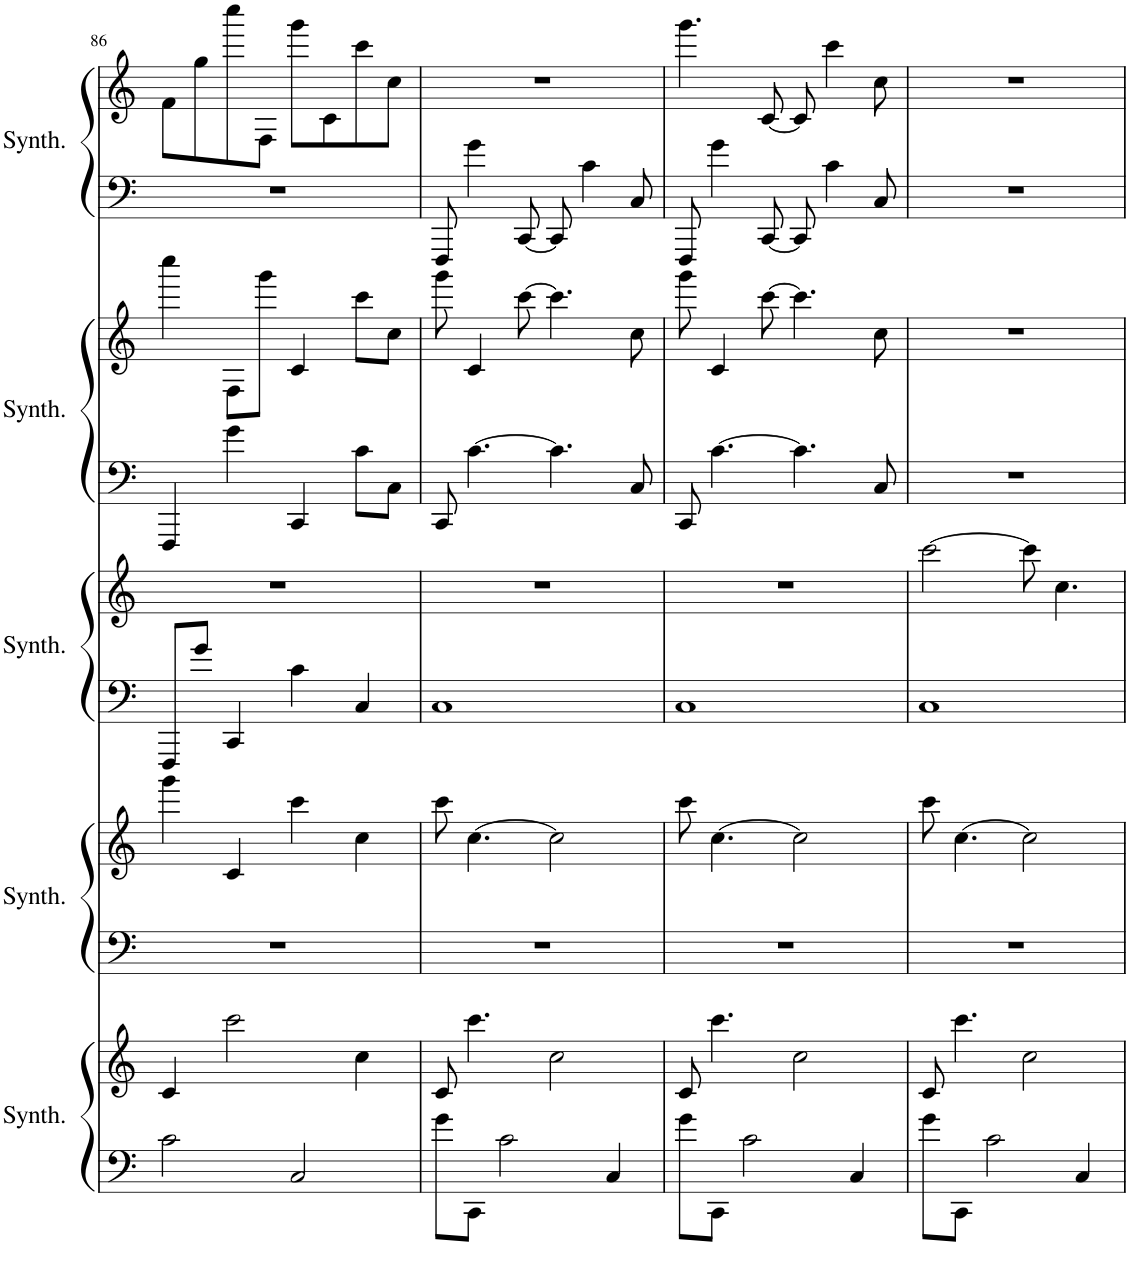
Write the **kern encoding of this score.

**kern	**kern	**kern	**kern	**kern	**kern	**kern	**kern	**kern	**kern
*part5	*part5	*part4	*part4	*part3	*part3	*part2	*part2	*part1	*part1
*staff10	*staff9	*staff8	*staff7	*staff6	*staff5	*staff4	*staff3	*staff2	*staff1
*I"Pad Synthesizer, Warm Pad	*	*I"Pad Synthesizer, Warm Pad	*	*I"Pad Synthesizer, Warm Pad	*	*I"Pad Synthesizer, Warm Pad	*	*I"Pad Synthesizer, Warm Pad	*
*I'Synth.	*	*I'Synth.	*	*I'Synth.	*	*I'Synth.	*	*I'Synth.	*
!!LO:PB:g=z
*clefF4	*clefG2	*clefF4	*clefG2	*clefF4	*clefG2	*clefF4	*clefG2	*clefF4	*clefG2
*k[]	*k[]	*k[]	*k[]	*k[]	*k[]	*k[]	*k[]	*k[]	*k[]
*M4/4	*M4/4	*M4/4	*M4/4	*M4/4	*M4/4	*M4/4	*M4/4	*M4/4	*M4/4
=86	=86	=86	=86	=86	=86	=86	=86	=86	=86
2c\	4c/	1r	4ggg\	8FFF/L	1r	4FFF/	4cccc\	1r	8f\L
.	.	.	.	8g/J	.	.	.	.	8gg\
.	2ccc\	.	4c/	4CC/	.	4g\	8F\L	.	8cccc\
.	.	.	.	.	.	.	8ggg\J	.	8F\J
2C/	.	.	4ccc\	4c\	.	4CC/	4c/	.	8ggg\L
.	.	.	.	.	.	.	.	.	8c\
.	4cc\	.	4cc\	4C/	.	8c\L	8ccc\L	.	8ccc\
.	.	.	.	.	.	8C\J	8cc\J	.	8cc\J
=87	=87	=87	=87	=87	=87	=87	=87	=87	=87
8g\L	8c/	1r	8ccc\	1C	1r	8CC/	8ggg\	8FFF/	1r
8CC\J	4.ccc\	.	[4.cc\	.	.	[4.c\	4c/	4g\	.
2c\	.	.	.	.	.	.	.	.	.
.	.	.	.	.	.	.	[8ccc\	[8CC/	.
.	2cc\	.	2cc\]	.	.	4.c\]	4.ccc\]	8CC/]	.
.	.	.	.	.	.	.	.	4c\	.
4C/	.	.	.	.	.	.	.	.	.
.	.	.	.	.	.	8C/	8cc\	8C/	.
=88	=88	=88	=88	=88	=88	=88	=88	=88	=88
8g\L	8c/	1r	8ccc\	1C	1r	8CC/	8ggg\	8FFF/	4.ggg\
8CC\J	4.ccc\	.	[4.cc\	.	.	[4.c\	4c/	4g\	.
2c\	.	.	.	.	.	.	.	.	.
.	.	.	.	.	.	.	[8ccc\	[8CC/	[8c/
.	2cc\	.	2cc\]	.	.	4.c\]	4.ccc\]	8CC/]	8c/]
.	.	.	.	.	.	.	.	4c\	4ccc\
4C/	.	.	.	.	.	.	.	.	.
.	.	.	.	.	.	8C/	8cc\	8C/	8cc\
=89	=89	=89	=89	=89	=89	=89	=89	=89	=89
8g\L	8c/	1r	8ccc\	1C	[2ccc\	1r	1r	1r	1r
8CC\J	4.ccc\	.	[4.cc\	.	.	.	.	.	.
2c\	.	.	.	.	.	.	.	.	.
.	2cc\	.	2cc\]	.	8ccc\]	.	.	.	.
.	.	.	.	.	4.cc\	.	.	.	.
4C/	.	.	.	.	.	.	.	.	.
=	=	=	=	=	=	=	=	=	=
*-	*-	*-	*-	*-	*-	*-	*-	*-	*-
